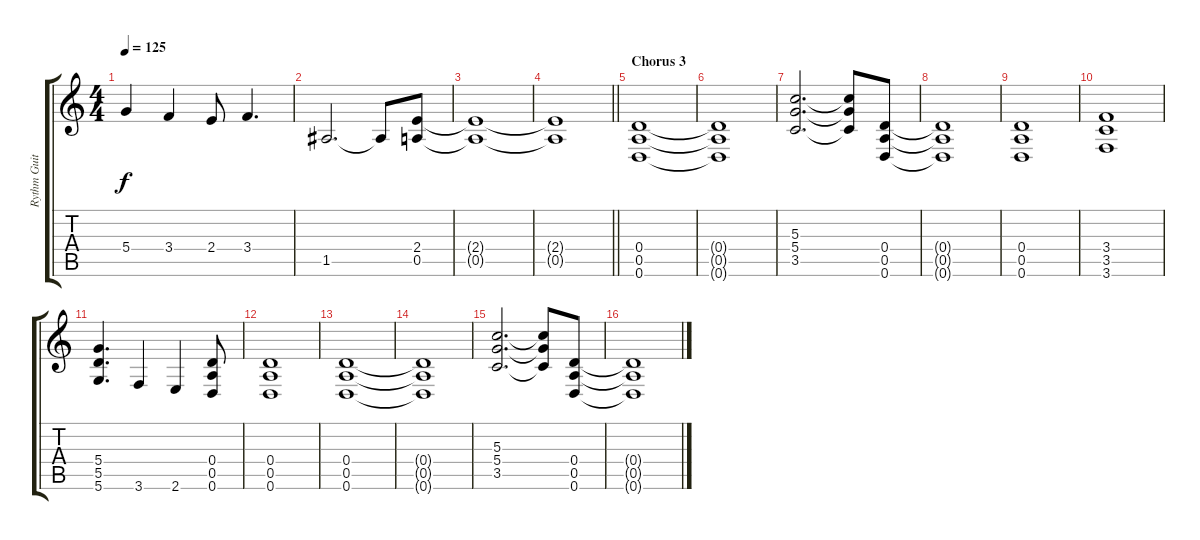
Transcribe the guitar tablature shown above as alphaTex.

\track ("Rythm Guitar" "Rythm Guit") {instrument distortionguitar}
\staff {score tabs}
\tuning (E4 B3 G3 D3 A2 D2) {hide}
\ts (4 4)
\tempo 125
\clef g2
\ks c
5.4.4{dy f} 3.4.4 2.4.8 3.4.4{d} |
1.5.2{d} 1.5{t}.8 (2.4 0.5).8 |
(2.4{t} 0.5{t}).1 |
\barLineRight lightlight
(2.4{t} 0.5{t}).1 |
\section ("" "Chorus 3")
(0.4 0.5 0.6).1 |
(0.4{t} 0.5{t} 0.6{t}).1 |
(5.3 5.4 3.5).2{d} (5.3{t} 5.4{t} 3.5{t}).8 (0.4 0.5 0.6).8 |
(0.4{t} 0.5{t} 0.6{t}).1 |
(0.4 0.5 0.6).1 |
(3.4 3.5 3.6).1 |
(5.4 5.5 5.6).4{d} 3.6.4 2.6.4 (0.4 0.5 0.6).8 |
(0.4 0.5 0.6).1 |
(0.4 0.5 0.6).1 |
(0.4{t} 0.5{t} 0.6{t}).1 |
(5.3 5.4 3.5).2{d} (5.3{t} 5.4{t} 3.5{t}).8 (0.4 0.5 0.6).8 |
(0.4{t} 0.5{t} 0.6{t}).1
